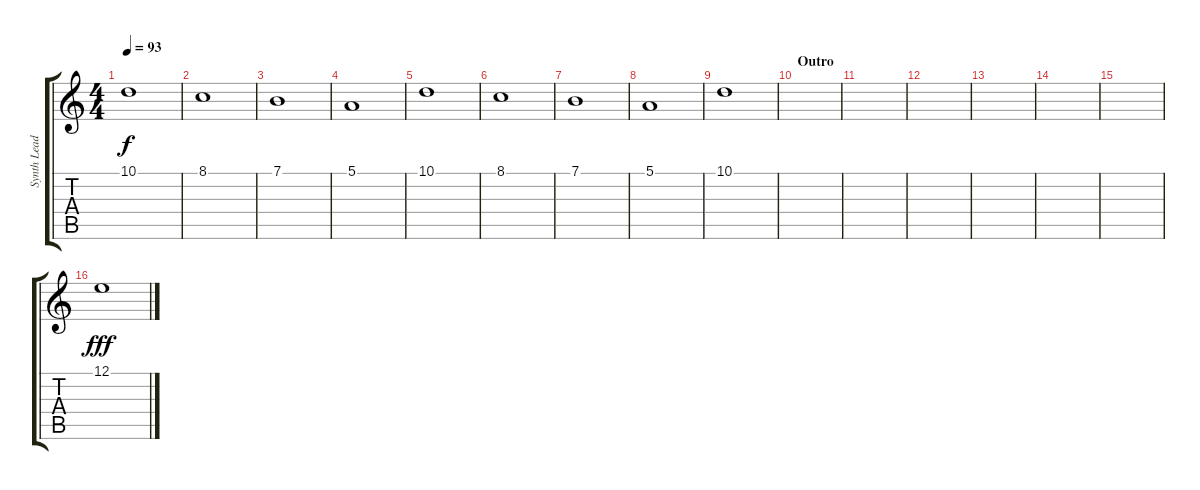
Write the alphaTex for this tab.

\track ("Synth Lead" "Synth Lead") {instrument pad5bowed}
\staff {score tabs}
\tuning (E4 B3 G3 D3 A2 E2) {hide}
\ts (4 4)
\tempo 93
\clef g2
\ks c
10.1.1{dy f} |
8.1.1 |
7.1.1 |
5.1.1 |
10.1.1 |
8.1.1 |
7.1.1 |
5.1.1 |
10.1.1 |
\section ("" "Outro")
|
|
|
|
|
|
12.1.1{dy fff}
